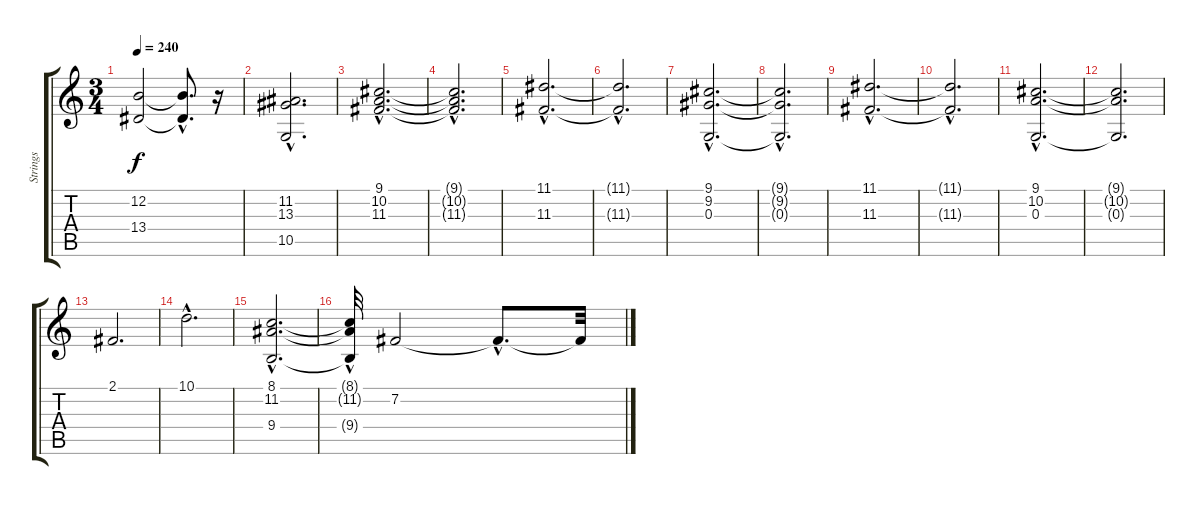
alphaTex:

\track ("Strings" "Strings") {instrument stringensemble2}
\staff {score tabs}
\tuning (E4 B3 G3 D3 A2 E2) {hide}
\ts (3 4)
\tempo 240
\clef g2
\ks c
(12.2 13.4).2{dy f} (12.2{t} 13.4{hac t}).8{d} r.16 |
(11.2{hac} 13.3 10.5).2{d} |
(9.1{hac} 10.2{hac} 11.3{hac}).2{d} |
(9.1{hac t} 10.2{t} 11.3{t}).2{d} |
(11.1{hac} 11.3{hac}).2{d} |
(11.1{hac t} 11.3{hac t}).2{d} |
(9.1{hac} 9.2{hac} 0.3{hac}).2{d} |
(9.1{hac t} 9.2{t} 0.3{t}).2{d} |
(11.1{hac} 11.3{hac}).2{d} |
(11.1{hac t} 11.3{hac t}).2{d} |
(9.1{hac} 10.2{hac} 0.3{hac}).2{d} |
(9.1{t} 10.2{t} 0.3{t}).2{d} |
2.1.2{d} |
10.1{hac}.2{d} |
(8.1{hac} 11.2{hac} 9.4{hac}).2{d} |
(8.1{t} 11.2{t} 9.4{hac t}).32 7.2.2 7.2{hac t}.8{d} 7.2{t}.32
